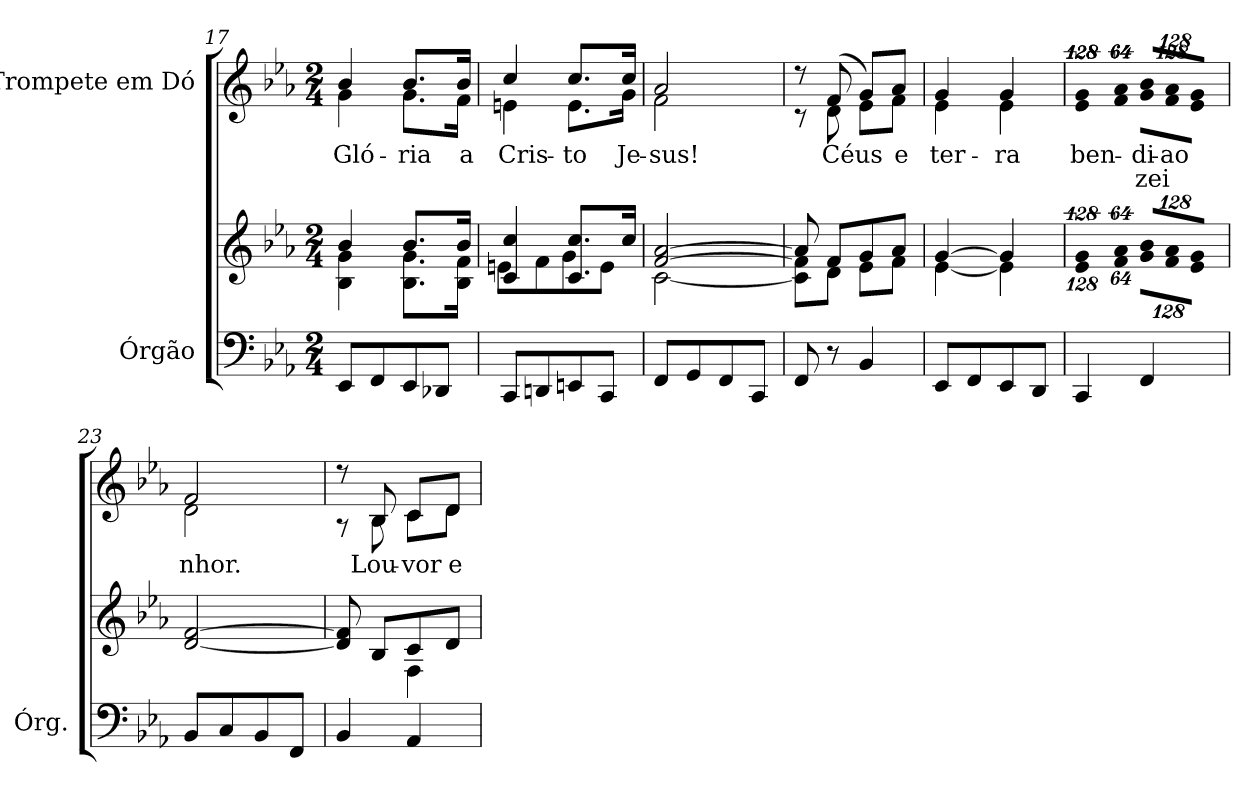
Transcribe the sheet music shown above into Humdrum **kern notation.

**kern	**kern	**kern	**text	**text
*part2	*part2	*part1	*part1	*part1
*staff3	*staff2	*staff1	*staff1	*staff1
*I"Órgão	*	*I"Trompete em Dó	*	*
*I'Órg.	*	*	*	*
!!LO:PB:g=z
*clefF4	*clefG2	*clefG2	*	*
*k[b-e-a-]	*k[b-e-a-]	*k[b-e-a-]	*	*
*E-:	*E-:	*E-:	*	*
*M2/4	*M2/4	*M2/4	*	*
=17	=17	=17	=17	=17
*	*^	*	*	*
!	!	!	!	!LO:LY:b:color=#000000	!
*	*	*	*^	*	*
8EE-i/L	4b-i/	4B-i\ 4gi	4b-i/	4gi\	Gló-	.
8FFi/	.	.	.	.	.	.
!	!	!	!	!	!LO:LY:b:color=#000000	!
8EE-i/	8.b-i/L	8.B-i\ 8.giL	8.b-i/L	8.gi\L	-ria	.
8DD-Xi/J	.	.	.	.	.	.
!	!	!	!	!	!LO:LY:b:color=#000000	!
.	16b-i/Jk	16B-i\ 16fiJk	16b-i/Jk	16fi\Jk	a	.
=18	=18	=18	=18	=18	=18	=18
!	!	!	!	!	!LO:LY:b:color=#000000	!
8CCi/L	4ci/ 4cci	8eni\L	4cci/	4eni\	Cris-	.
8DDni/	.	8fi\	.	.	.	.
!	!	!	!	!	!LO:LY:b:color=#000000	!
8EEni/	8.ci/ 8.cciL	8gi\	8.cci/L	8.ei\L	-to	.
8CCi/J	.	8ei\J	.	.	.	.
!	!	!	!	!	!LO:LY:b:color=#000000	!
.	16cci/Jk	.	16cci/Jk	16gi\Jk	Je-	.
=19	=19	=19	=19	=19	=19	=19
!	!	!	!	!	!LO:LY:b:color=#000000	!
8FFi/L	[>2fi/ [>2a-i	[<2ci\	2a-i/	2fi\	-sus!	.
8GGi/	.	.	.	.	.	.
8FFi/	.	.	.	.	.	.
8CCi/J	.	.	.	.	.	.
=20	=20	=20	=20	=20	=20	=20
8FFi/	8a-i/]	8ci\] 8fi]L	8r	8r	.	.
!	!	!	!	!	!LO:LY:b:color=#000000	!
8r	8fi/L	8di\J	(8fi/	8di\	Céus	.
4BB-i/	8gi/	8e-i\L	8gi/L)	8e-i\L	.	.
!	!	!	!	!	!LO:LY:b:color=#000000	!
.	8a-i/J	8fi\J	8a-i/J	8fi\J	e	.
=21	=21	=21	=21	=21	=21	=21
!	!	!	!	!	!LO:LY:b:color=#000000	!
8EE-i/L	[>4gi/	[<4e-i\	4gi/	4e-i\	ter-	.
8FFi/	.	.	.	.	.	.
!	!	!	!	!	!LO:LY:b:color=#000000	!
8EE-i/	4gi/]	4e-i\]	4gi/	4e-i\	-ra	.
8DDi/J	.	.	.	.	.	.
=22	=22	=22	=22	=22	=22	=22
!	!LO:N:vis=4	!LO:N:vis=4	!LO:N:vis=4	!	!	!
!	!	!	!	!LO:N:vis=4	!LO:LY:b:color=#000000	!
4CCi/	512%85gi/	512%85e-i\	512%85gi/	512%85e-i\	ben-	.
!	!LO:N:vis=8	!LO:N:vis=8	!LO:N:vis=8	!LO:N:vis=8	!	!
.	512%43a-i/	512%43fi\	512%43a-i/	512%43fi\	.	.
*	*Xbrackettup	*	*	*	*	*
!	!LO:N:vis=8	!LO:N:vis=8	!	!	!	!
*	*	*	*Xbrackettup	*	*	*
!	!	!	!LO:N:vis=8	!	!	!
!	!	!	!	!LO:N:vis=8	!LO:LY:b:color=#000000	!LO:LY:b:color=#000000
4FFi/	1024%85b-i/L	1024%85gi\L	1024%85b-i/L	1024%85gi\L	-di-	-zei
!	!LO:N:vis=8	!LO:N:vis=8	!LO:N:vis=8	!	!	!
!	!	!	!	!LO:N:vis=8	!LO:LY:b:color=#000000	!
.	1024%85a-i/	1024%85fi\	1024%85a-i/	1024%85fi\	ao	.
!	!LO:N:vis=8	!LO:N:vis=8	!LO:N:vis=8	!LO:N:vis=8	!	!
.	512%43gi/J	512%43e-i\J	512%43gi/J	512%43e-i\J	.	.
*	*v	*v	*	*	*	*
=23	=23	=23	=23	=23	=23
*	*^	*	*	*	*
!	!	!	!	!	!LO:LY:b:color=#000000	!
*	*v	*v	*	*	*	*
8BB-i/L	[<2di/ [>2fi	2fi/	2di\	-nhor.	.
8Ci/	.	.	.	.	.
8BB-i/	.	.	.	.	.
8FFi/J	.	.	.	.	.
!!LO:LB:g=z	!!
=24	=24	=24	=24	=24	=24
*	*^	*	*	*	*
4BB-i/	8di/] 8fi]	4ryy	8r	8r	.	.
!	!	!	!	!	!LO:LY:b:color=#000000	!
.	8B-i/L	.	8B-i/	8B-i\	Lou-	.
!	!	!	!	!	!LO:LY:b:color=#000000	!
4AA-i/	8ci/	4Fi\	8ci/L	8ci\L	-vor	.
!	!	!	!	!	!LO:LY:b:color=#000000	!
.	8di/J	.	8di/J	8di\J	e	.
*	*v	*v	*	*	*	*
*	*	*v	*v	*	*
=	=	=	=	=
*-	*-	*-	*-	*-
